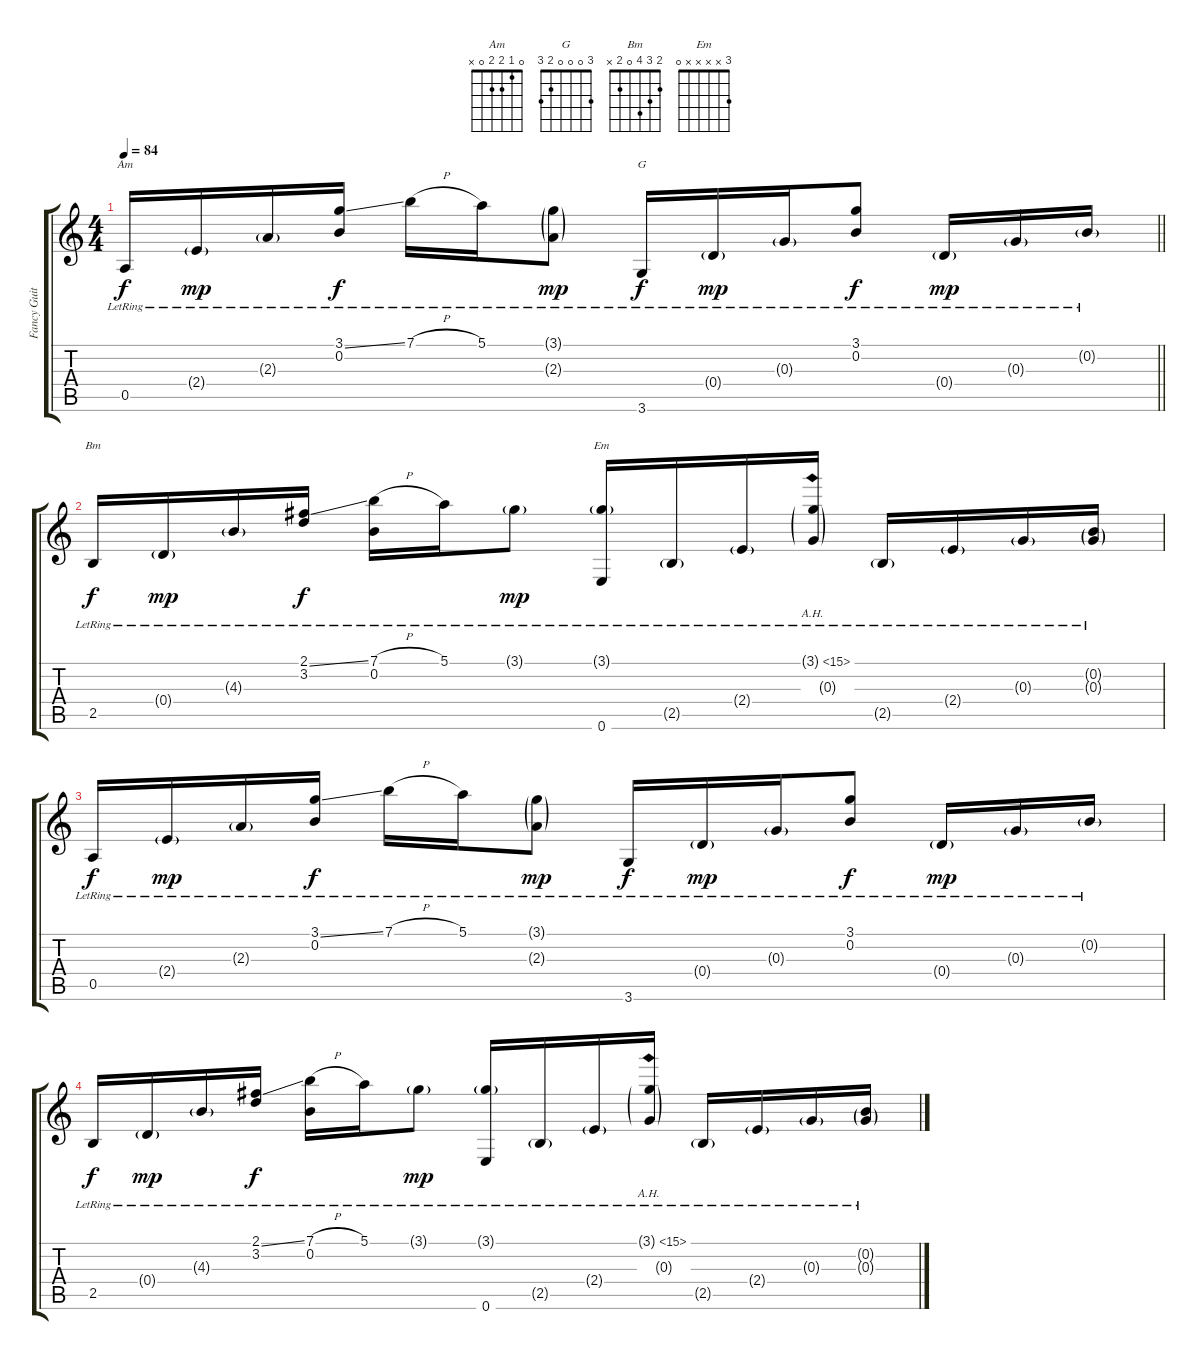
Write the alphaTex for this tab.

\track ("Fancy Guitar" "Fancy Guit") {instrument acousticguitarsteel}
\staff {score tabs}
\tuning (E4 B3 G3 D3 A2 E2) {hide}
\chord ("Am" 0 1 2 2 0 x)
\chord ("G" 3 0 0 0 2 3)
\chord ("Bm" 2 3 4 0 2 x)
\chord ("Em" 3 x x x x 0)
\ts (4 4)
\tempo 84
\clef g2
\barLineRight lightlight
\ks c
0.5{lr}.16{ch "Am" dy f} 2.4{g lr}.16{dy mp} 2.3{g lr}.16 (3.1{ss lr} 0.2{lr}).16{dy f} 7.1{h lr}.16 5.1{lr}.16 (3.1{g lr} 2.3{g lr}).8{dy mp} 3.6{lr}.16{ch "G" dy f} 0.4{g lr}.16{dy mp} 0.3{g lr}.16 (3.1{lr} 0.2{lr}).8{dy f} 0.4{g lr}.16{dy mp} 0.3{g lr}.16 0.2{g lr}.16 |
2.5{lr}.16{ch "Bm" dy f} 0.4{g lr}.16{dy mp} 4.3{g lr}.16 (2.1{ss lr} 3.2{lr}).16{dy f} (7.1{h lr} 0.2{lr}).16 5.1{lr}.16 3.1{g lr}.8{dy mp} (3.1{g lr} 0.6{lr}).16{ch "Em"} 2.5{g lr}.16 2.4{g lr}.16 (3.1{ah 12 g lr} 0.3{g lr}).16 2.5{g lr}.16 2.4{g lr}.16 0.3{g lr}.16 (0.2{g lr} 0.3{g lr}).16 |
0.5{lr}.16{dy f} 2.4{g lr}.16{dy mp} 2.3{g lr}.16 (3.1{ss lr} 0.2{lr}).16{dy f} 7.1{h lr}.16 5.1{lr}.16 (3.1{g lr} 2.3{g lr}).8{dy mp} 3.6{lr}.16{dy f} 0.4{g lr}.16{dy mp} 0.3{g lr}.16 (3.1{lr} 0.2{lr}).8{dy f} 0.4{g lr}.16{dy mp} 0.3{g lr}.16 0.2{g lr}.16 |
2.5{lr}.16{dy f} 0.4{g lr}.16{dy mp} 4.3{g lr}.16 (2.1{ss lr} 3.2{lr}).16{dy f} (7.1{h lr} 0.2{lr}).16 5.1{lr}.16 3.1{g lr}.8{dy mp} (3.1{g lr} 0.6{lr}).16 2.5{g lr}.16 2.4{g lr}.16 (3.1{ah 12 g lr} 0.3{g lr}).16 2.5{g lr}.16 2.4{g lr}.16 0.3{g lr}.16 (0.2{g lr} 0.3{g lr}).16
